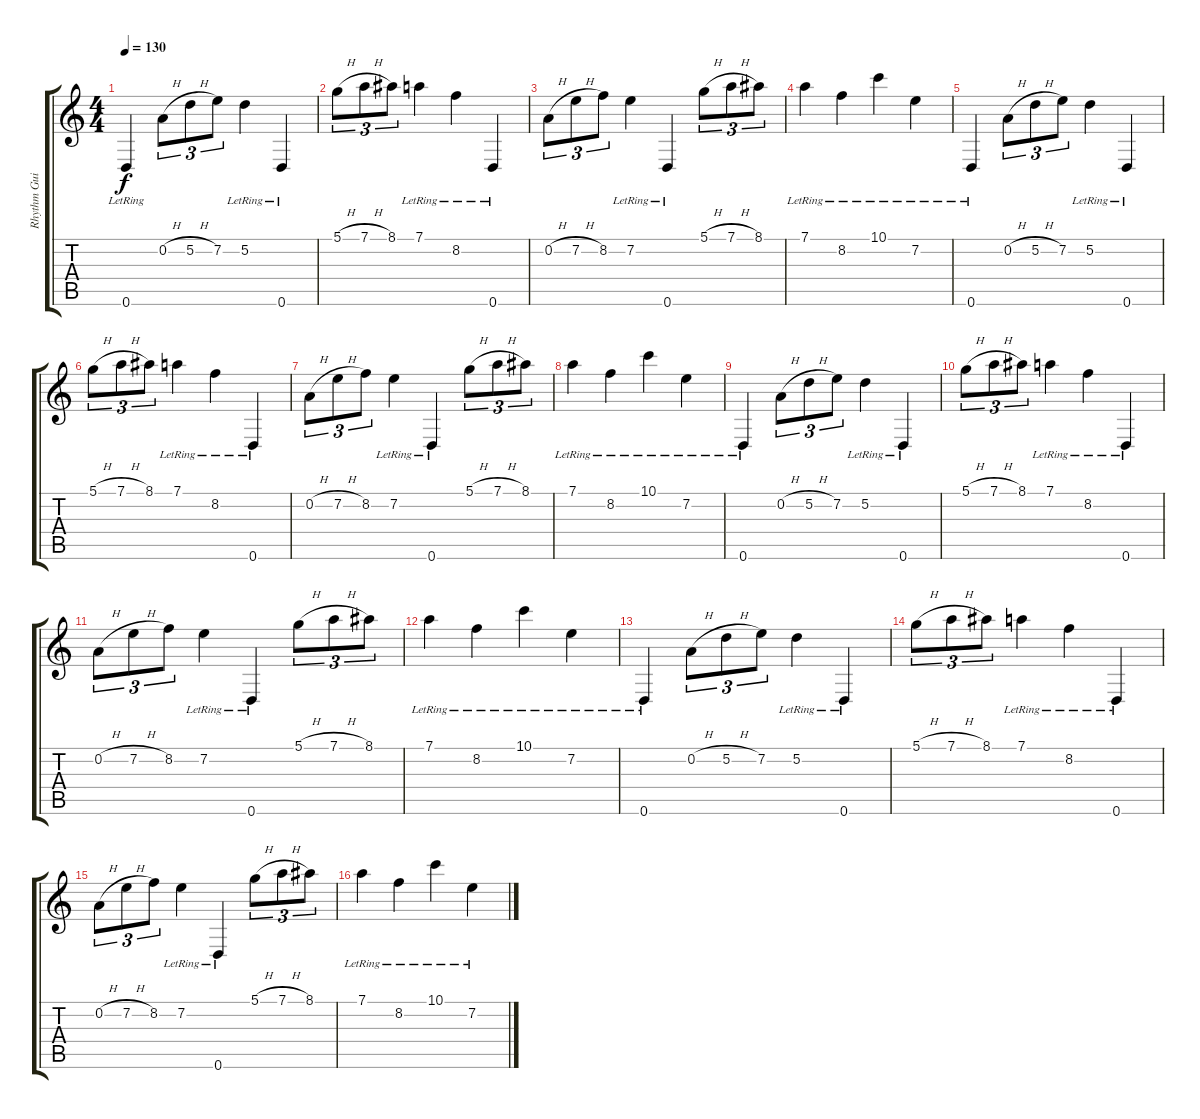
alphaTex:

\track ("Rhythm Guitar (Acoustic)" "Rhythm Gui") {instrument acousticguitarsteel}
\staff {score tabs}
\tuning (D4 A3 F3 C3 G2 D2) {hide}
\ts (4 4)
\tempo 130
\clef g2
\ks c
0.6{lr}.4{dy f} 0.2{h}.8{tu (3 2)} 5.2{h}.8{tu (3 2)} 7.2.8{tu (3 2)} 5.2{lr}.4 0.6{lr}.4 |
5.1{h}.8{tu (3 2)} 7.1{h}.8{tu (3 2)} 8.1.8{tu (3 2)} 7.1{lr}.4 8.2{lr}.4 0.6{lr}.4 |
0.2{h}.8{tu (3 2)} 7.2{h}.8{tu (3 2)} 8.2.8{tu (3 2)} 7.2{lr}.4 0.6{lr}.4 5.1{h}.8{tu (3 2)} 7.1{h}.8{tu (3 2)} 8.1.8{tu (3 2)} |
7.1{lr}.4 8.2{lr}.4 10.1{lr}.4 7.2{lr}.4 |
0.6{lr}.4 0.2{h}.8{tu (3 2)} 5.2{h}.8{tu (3 2)} 7.2.8{tu (3 2)} 5.2{lr}.4 0.6{lr}.4 |
5.1{h}.8{tu (3 2)} 7.1{h}.8{tu (3 2)} 8.1.8{tu (3 2)} 7.1{lr}.4 8.2{lr}.4 0.6{lr}.4 |
0.2{h}.8{tu (3 2)} 7.2{h}.8{tu (3 2)} 8.2.8{tu (3 2)} 7.2{lr}.4 0.6{lr}.4 5.1{h}.8{tu (3 2)} 7.1{h}.8{tu (3 2)} 8.1.8{tu (3 2)} |
7.1{lr}.4 8.2{lr}.4 10.1{lr}.4 7.2{lr}.4 |
0.6{lr}.4 0.2{h}.8{tu (3 2)} 5.2{h}.8{tu (3 2)} 7.2.8{tu (3 2)} 5.2{lr}.4 0.6{lr}.4 |
5.1{h}.8{tu (3 2)} 7.1{h}.8{tu (3 2)} 8.1.8{tu (3 2)} 7.1{lr}.4 8.2{lr}.4 0.6{lr}.4 |
0.2{h}.8{tu (3 2)} 7.2{h}.8{tu (3 2)} 8.2.8{tu (3 2)} 7.2{lr}.4 0.6{lr}.4 5.1{h}.8{tu (3 2)} 7.1{h}.8{tu (3 2)} 8.1.8{tu (3 2)} |
7.1{lr}.4 8.2{lr}.4 10.1{lr}.4 7.2{lr}.4 |
0.6{lr}.4 0.2{h}.8{tu (3 2)} 5.2{h}.8{tu (3 2)} 7.2.8{tu (3 2)} 5.2{lr}.4 0.6{lr}.4 |
5.1{h}.8{tu (3 2)} 7.1{h}.8{tu (3 2)} 8.1.8{tu (3 2)} 7.1{lr}.4 8.2{lr}.4 0.6{lr}.4 |
0.2{h}.8{tu (3 2)} 7.2{h}.8{tu (3 2)} 8.2.8{tu (3 2)} 7.2{lr}.4 0.6{lr}.4 5.1{h}.8{tu (3 2)} 7.1{h}.8{tu (3 2)} 8.1.8{tu (3 2)} |
7.1{lr}.4 8.2{lr}.4 10.1{lr}.4 7.2{lr}.4
